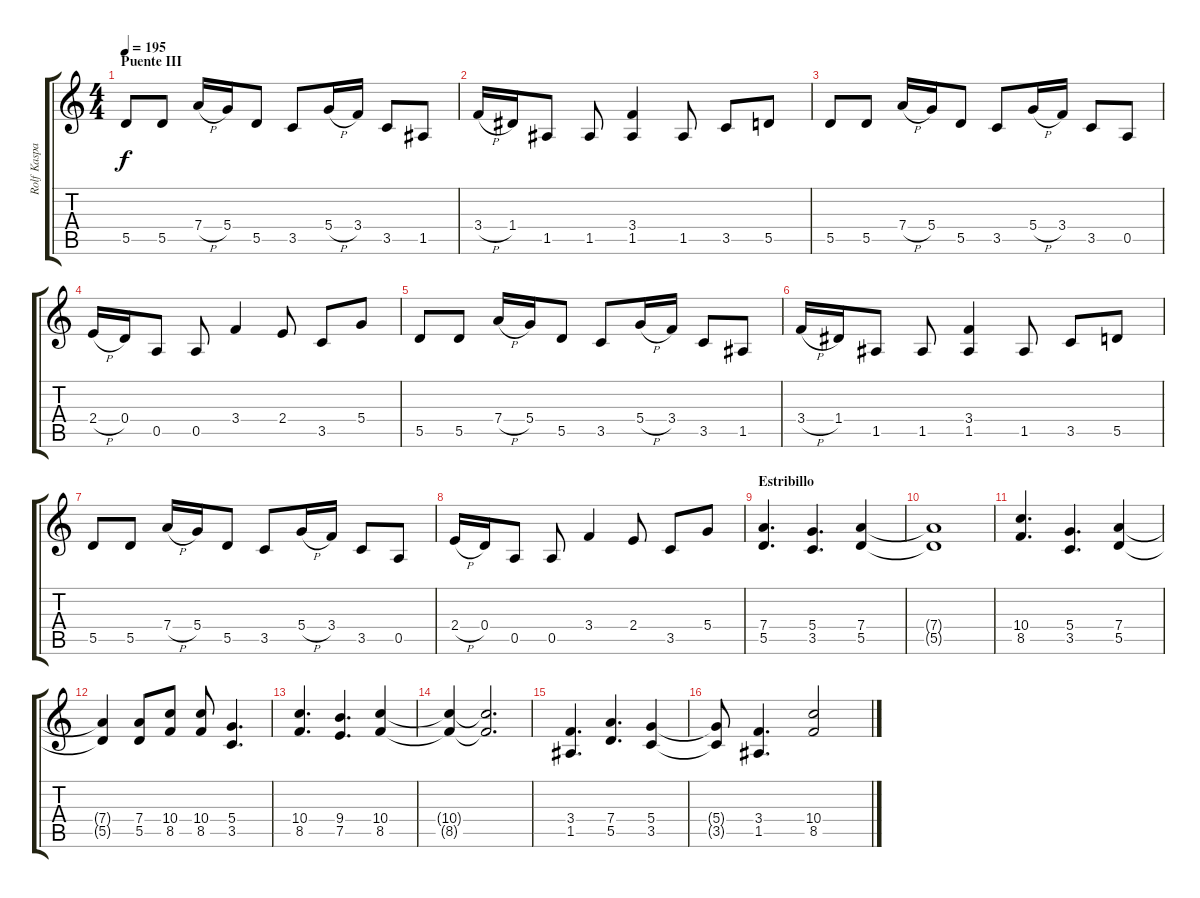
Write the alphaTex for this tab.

\track ("Rolf Kasparek (Solista)" "Rolf Kaspa") {instrument overdrivenguitar}
\staff {score tabs}
\tuning (E4 B3 G3 D3 A2 E2) {hide}
\ts (4 4)
\section ("" "Puente III")
\tempo 195
\clef g2
\ks c
5.5.8{dy f} 5.5.8 7.4{h}.16 5.4.16 5.5.8 3.5.8 5.4{h}.16 3.4.16 3.5.8 1.5.8 |
3.4{h}.16 1.4.16 1.5.8 1.5.8 (3.4 1.5).4 1.5.8 3.5.8 5.5.8 |
5.5.8 5.5.8 7.4{h}.16 5.4.16 5.5.8 3.5.8 5.4{h}.16 3.4.16 3.5.8 0.5.8 |
2.4{h}.16 0.4.16 0.5.8 0.5.8 3.4.4 2.4.8 3.5.8 5.4.8 |
5.5.8 5.5.8 7.4{h}.16 5.4.16 5.5.8 3.5.8 5.4{h}.16 3.4.16 3.5.8 1.5.8 |
3.4{h}.16 1.4.16 1.5.8 1.5.8 (3.4 1.5).4 1.5.8 3.5.8 5.5.8 |
5.5.8 5.5.8 7.4{h}.16 5.4.16 5.5.8 3.5.8 5.4{h}.16 3.4.16 3.5.8 0.5.8 |
2.4{h}.16 0.4.16 0.5.8 0.5.8 3.4.4 2.4.8 3.5.8 5.4.8 |
\section ("" "Estribillo")
(7.4 5.5).4{d} (5.4 3.5).4{d} (7.4 5.5).4 |
(7.4{t} 5.5{t}).1 |
(10.4 8.5).4{d} (5.4 3.5).4{d} (7.4 5.5).4 |
(7.4{t} 5.5{t}).4 (7.4 5.5).8 (10.4 8.5).8 (10.4 8.5).8 (5.4 3.5).4{d} |
(10.4 8.5).4{d} (9.4 7.5).4{d} (10.4 8.5).4 |
(10.4{t} 8.5{t}).4 (10.4{t} 8.5{t}).2{d} |
(3.4 1.5).4{d} (7.4 5.5).4{d} (5.4 3.5).4 |
(5.4{t} 3.5{t}).8 (3.4 1.5).4{d} (10.4 8.5).2
